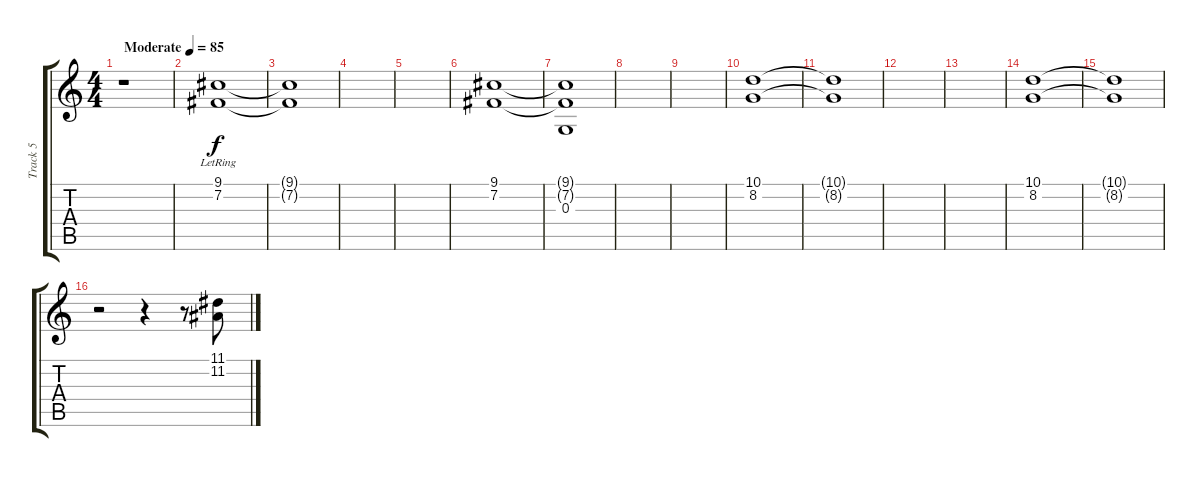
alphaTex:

\track ("Track 5" "Track 5") {instrument fx3crystal}
\staff {score tabs}
\tuning (E4 B3 G3 D3 A2 E2) {hide}
\ts (4 4)
\tempo (85 "Moderate")
\clef g2
\ks c
r.1{dy f instrument fx3crystal} |
(9.1{lr} 7.2{lr}).1 |
(9.1{t} 7.2{t}).1 |
|
|
(9.1 7.2).1 |
(9.1{t} 7.2{t} 0.3).1 |
|
|
(10.1 8.2).1 |
(10.1{t} 8.2{t}).1 |
|
|
(10.1 8.2).1 |
(10.1{t} 8.2{t}).1 |
r.2 r.4 r.8 (11.1 11.2).8
